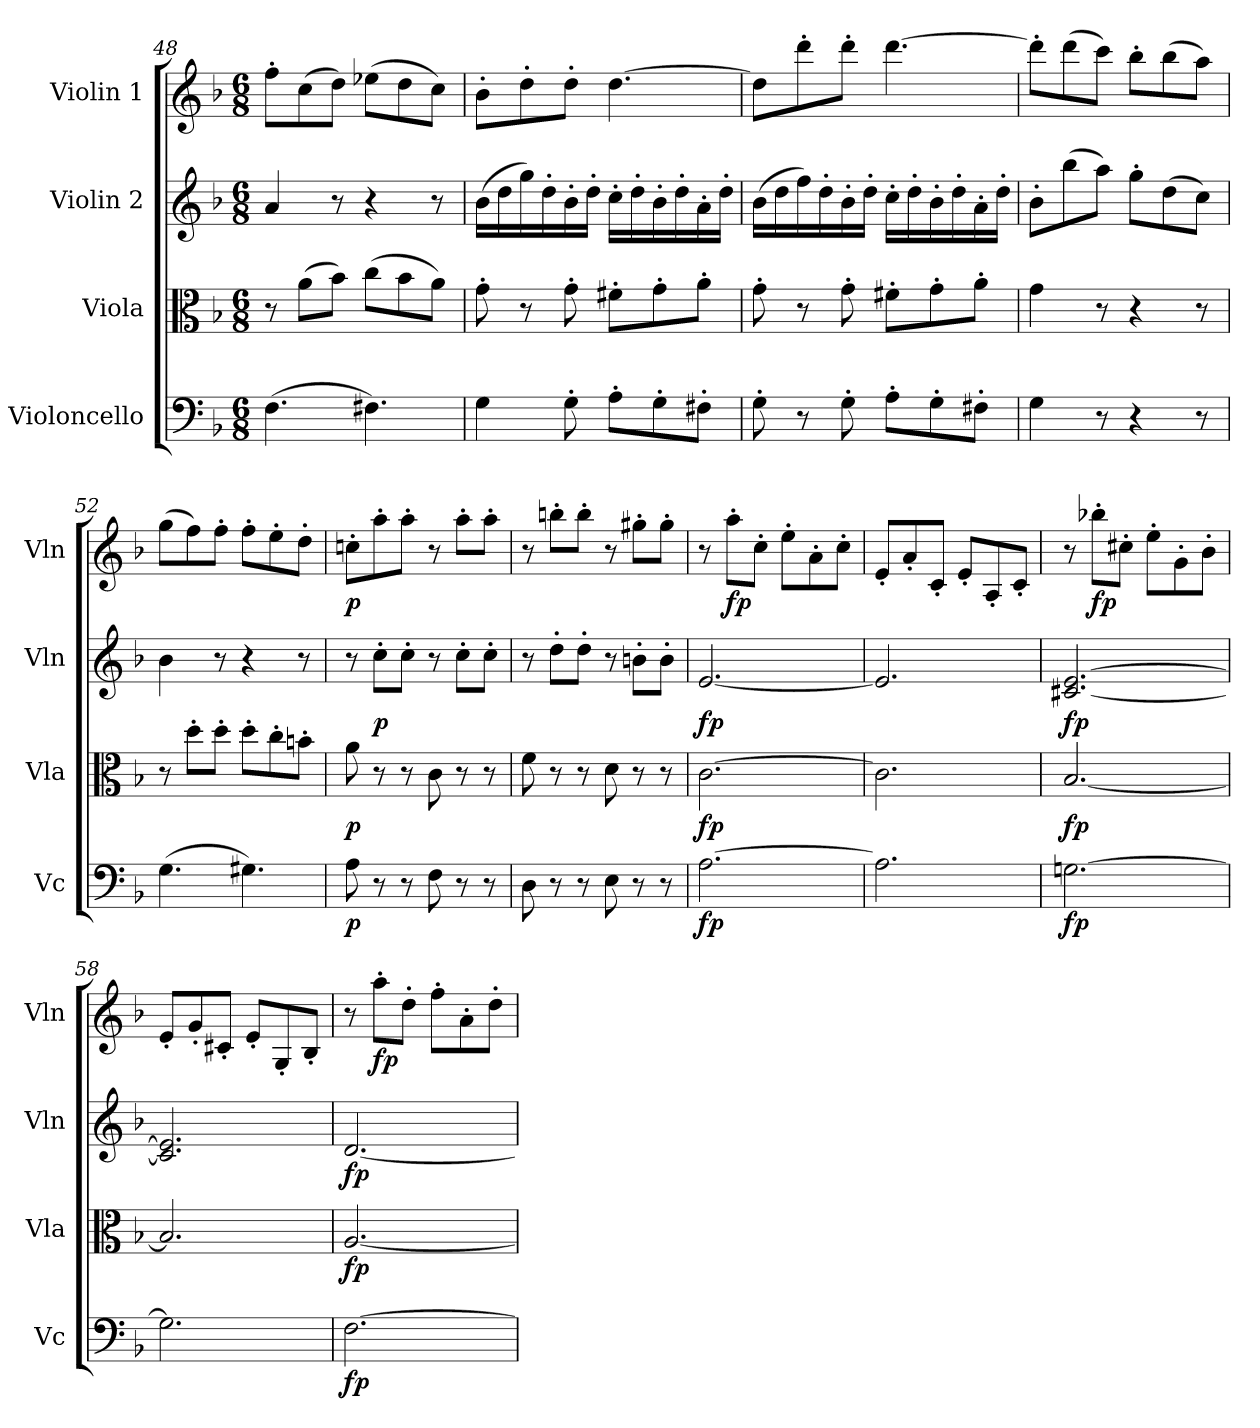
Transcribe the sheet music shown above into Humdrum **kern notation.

**kern	**dynam	**kern	**dynam	**kern	**dynam	**kern	**dynam
*part4	*part4	*part3	*part3	*part2	*part2	*part1	*part1
*staff4	*staff4	*staff3	*staff3	*staff2	*staff2	*staff1	*staff1
*I"Violoncello	*	*I"Viola	*	*I"Violin 2	*	*I"Violin 1	*
*I'Vc	*	*I'Vla	*	*I'Vln	*	*I'Vln	*
*clefF4	*	*clefC3	*	*clefG2	*	*clefG2	*
*k[b-]	*	*k[b-]	*	*k[b-]	*	*k[b-]	*
*M6/8	*	*M6/8	*	*M6/8	*	*M6/8	*
=48	=48	=48	=48	=48	=48	=48	=48
(4.F\	.	8r	.	4a/	.	8ff'\L	.
.	.	(8a\L	.	.	.	(8cc\	.
.	.	8b-\J)	.	8r	.	8dd\J)	.
4.F#X\)	.	(8cc\L	.	4r	.	(8ee-X\L	.
.	.	8b-\	.	.	.	8dd\	.
.	.	8a\J)	.	8r	.	8cc\J)	.
=49	=49	=49	=49	=49	=49	=49	=49
4G\	.	8g'\	.	(16b-\LL	.	8b-'\L	.
.	.	.	.	16dd\	.	.	.
.	.	8r	.	16gg\)	.	8dd'\	.
.	.	.	.	16dd'\	.	.	.
8G'\	.	8g'\	.	16b-'\	.	8dd'\J	.
.	.	.	.	16dd'\JJ	.	.	.
8A'\L	.	8f#X'\L	.	16cc'\LL	.	[4.dd\	.
.	.	.	.	16dd'\	.	.	.
8G'\	.	8g'\	.	16b-'\	.	.	.
.	.	.	.	16dd'\	.	.	.
8F#X'\J	.	8a'\J	.	16a'\	.	.	.
.	.	.	.	16dd'\JJ	.	.	.
!!LO:LB:g=z
=50	=50	=50	=50	=50	=50	=50	=50
8G'\	.	8g'\	.	(16b-\LL	.	8dd\L]	.
.	.	.	.	16dd\	.	.	.
8r	.	8r	.	16ff\)	.	8ddd'\	.
.	.	.	.	16dd'\	.	.	.
8G'\	.	8g'\	.	16b-'\	.	8ddd'\J	.
.	.	.	.	16dd'\JJ	.	.	.
8A'\L	.	8f#X'\L	.	16cc'\LL	.	[4.ddd\	.
.	.	.	.	16dd'\	.	.	.
8G'\	.	8g'\	.	16b-'\	.	.	.
.	.	.	.	16dd'\	.	.	.
8F#X'\J	.	8a'\J	.	16a'\	.	.	.
.	.	.	.	16dd'\JJ	.	.	.
=51	=51	=51	=51	=51	=51	=51	=51
4G\	.	4g\	.	8b-'\L	.	8ddd'\L]	.
.	.	.	.	(8bb-\	.	(8ddd\	.
8r	.	8r	.	8aa\J)	.	8ccc\J)	.
4r	.	4r	.	8gg'\L	.	8bb-'\L	.
.	.	.	.	(8dd\	.	(8bb-\	.
8r	.	8r	.	8cc\J)	.	8aa\J)	.
=52	=52	=52	=52	=52	=52	=52	=52
(4.G\	.	8r	.	4b-\	.	(8gg\L	.
.	.	8dd'\L	.	.	.	8ff\)	.
.	.	8dd'\J	.	8r	.	8ff'\J	.
4.G#X\)	.	8dd'\L	.	4r	.	8ff'\L	.
.	.	8cc'\	.	.	.	8ee'\	.
.	.	8bn'\J	.	8r	.	8dd'\J	.
!!LO:LB:g=z
=53	=53	=53	=53	=53	=53	=53	=53
!	!LO:DY:b	!	!LO:DY:b	!	!	!	!LO:DY:b
8A\	p	8a\	p	8r	.	8ccn'\L	p
!	!	!	!	!	!LO:DY:b	!	!
8r	.	8r	.	8cc'\L	p	8aa'\	.
8r	.	8r	.	8cc'\J	.	8aa'\J	.
8F\	.	8c\	.	8r	.	8r	.
8r	.	8r	.	8cc'\L	.	8aa'\L	.
8r	.	8r	.	8cc'\J	.	8aa'\J	.
=54	=54	=54	=54	=54	=54	=54	=54
8D\	.	8f\	.	8r	.	8r	.
8r	.	8r	.	8dd'\L	.	8bbn'\L	.
8r	.	8r	.	8dd'\J	.	8bb'\J	.
8E\	.	8d\	.	8r	.	8r	.
8r	.	8r	.	8bn'\L	.	8gg#X'\L	.
8r	.	8r	.	8b'\J	.	8gg#'\J	.
=55	=55	=55	=55	=55	=55	=55	=55
!	!LO:DY:b	!	!LO:DY:b	!	!LO:DY:b	!	!
[2.A\	fp	[2.c\	fp	[2.e/	fp	8r	.
!	!	!	!	!	!	!	!LO:DY:b
.	.	.	.	.	.	8aa'\L	fp
.	.	.	.	.	.	8cc'\J	.
.	.	.	.	.	.	8ee'\L	.
.	.	.	.	.	.	8a'\	.
.	.	.	.	.	.	8cc'\J	.
=56	=56	=56	=56	=56	=56	=56	=56
2.A\]	.	2.c\]	.	2.e/]	.	8e'/L	.
.	.	.	.	.	.	8a'/	.
.	.	.	.	.	.	8c'/J	.
.	.	.	.	.	.	8e'/L	.
.	.	.	.	.	.	8A'/	.
.	.	.	.	.	.	8c'/J	.
!!LO:LB:g=z
=57	=57	=57	=57	=57	=57	=57	=57
!	!LO:DY:b	!	!LO:DY:b	!	!LO:DY:b	!	!
[2.Gn\	fp	[2.B-/	fp	[2.c#X/ [2.e/	fp	8r	.
!	!	!	!	!	!	!	!LO:DY:b
.	.	.	.	.	.	8bb-X'\L	fp
.	.	.	.	.	.	8cc#X'\J	.
.	.	.	.	.	.	8ee'\L	.
.	.	.	.	.	.	8g'\	.
.	.	.	.	.	.	8b-'\J	.
=58	=58	=58	=58	=58	=58	=58	=58
2.G\]	.	2.B-/]	.	2.c#/] 2.e/]	.	8e'/L	.
.	.	.	.	.	.	8g'/	.
.	.	.	.	.	.	8c#X'/J	.
.	.	.	.	.	.	8e'/L	.
.	.	.	.	.	.	8G'/	.
.	.	.	.	.	.	8B-'/J	.
=59	=59	=59	=59	=59	=59	=59	=59
!	!LO:DY:b	!	!LO:DY:b	!	!LO:DY:b	!	!
[2.F\	fp	[2.A/	fp	[2.d/	fp	8r	.
!	!	!	!	!	!	!	!LO:DY:b
.	.	.	.	.	.	8aa'\L	fp
.	.	.	.	.	.	8dd'\J	.
.	.	.	.	.	.	8ff'\L	.
.	.	.	.	.	.	8a'\	.
.	.	.	.	.	.	8dd'\J	.
=	=	=	=	=	=	=	=
*-	*-	*-	*-	*-	*-	*-	*-
